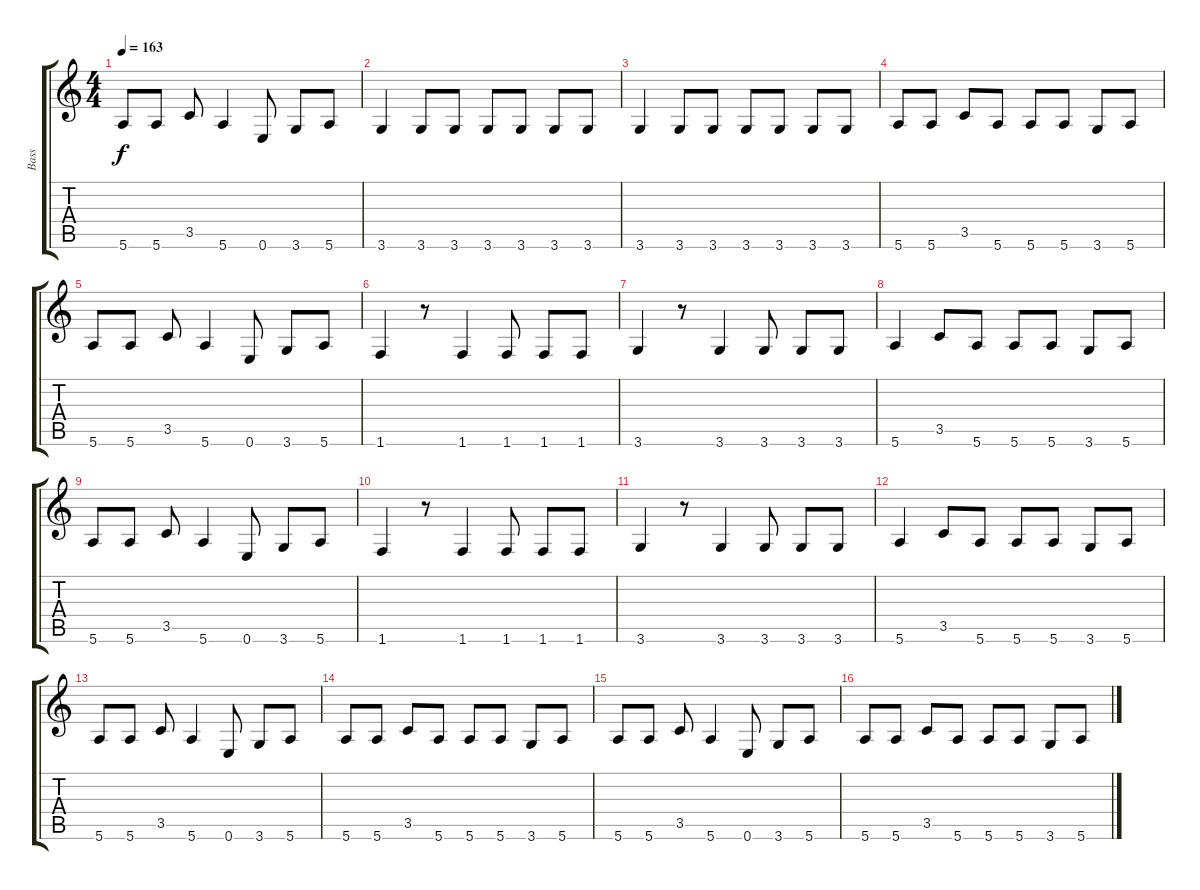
\track ("Bass" "Bass") {instrument electricbasspick}
\staff {score tabs}
\tuning (E4 B3 G3 D3 A2 E2) {hide}
\ts (4 4)
\tempo 163
\clef g2
\ks c
5.6.8{dy f} 5.6.8 3.5.8 5.6.4 0.6.8 3.6.8 5.6.8 |
3.6.4 3.6.8 3.6.8 3.6.8 3.6.8 3.6.8 3.6.8 |
3.6.4 3.6.8 3.6.8 3.6.8 3.6.8 3.6.8 3.6.8 |
5.6.8 5.6.8 3.5.8 5.6.8 5.6.8 5.6.8 3.6.8 5.6.8 |
5.6.8 5.6.8 3.5.8 5.6.4 0.6.8 3.6.8 5.6.8 |
1.6.4 r.8 1.6.4 1.6.8 1.6.8 1.6.8 |
3.6.4 r.8 3.6.4 3.6.8 3.6.8 3.6.8 |
5.6.4 3.5.8 5.6.8 5.6.8 5.6.8 3.6.8 5.6.8 |
5.6.8 5.6.8 3.5.8 5.6.4 0.6.8 3.6.8 5.6.8 |
1.6.4 r.8 1.6.4 1.6.8 1.6.8 1.6.8 |
3.6.4 r.8 3.6.4 3.6.8 3.6.8 3.6.8 |
5.6.4 3.5.8 5.6.8 5.6.8 5.6.8 3.6.8 5.6.8 |
5.6.8 5.6.8 3.5.8 5.6.4 0.6.8 3.6.8 5.6.8 |
5.6.8 5.6.8 3.5.8 5.6.8 5.6.8 5.6.8 3.6.8 5.6.8 |
5.6.8 5.6.8 3.5.8 5.6.4 0.6.8 3.6.8 5.6.8 |
5.6.8 5.6.8 3.5.8 5.6.8 5.6.8 5.6.8 3.6.8 5.6.8
